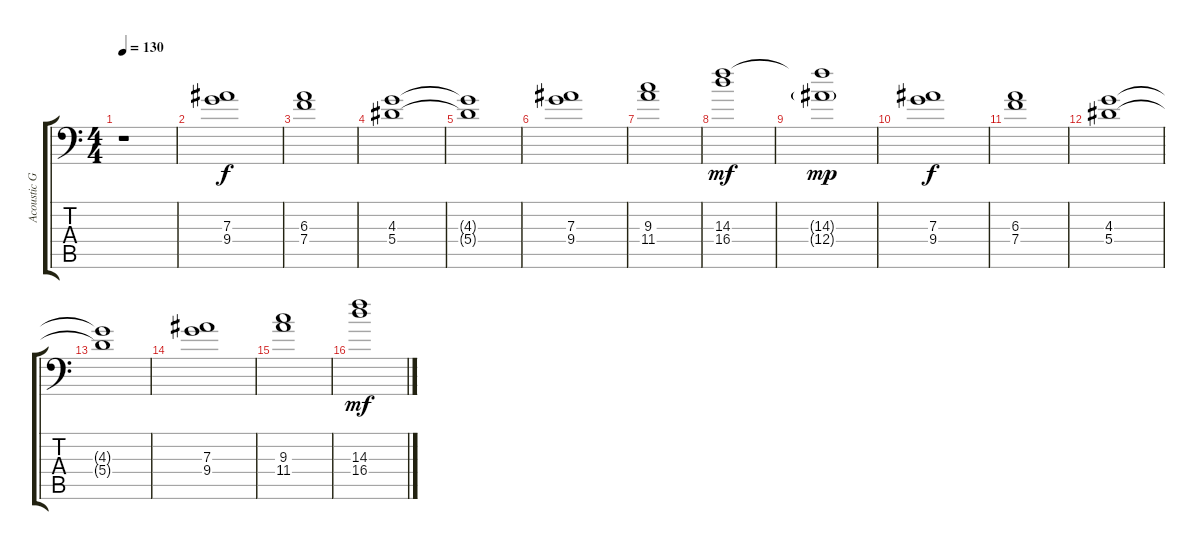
\track ("Acoustic Guitar" "Acoustic G") {instrument acousticguitarsteel}
\staff {score tabs}
\tuning (C4 G3 Eb3 Bb2 F2 Bb1) {hide}
\ts (4 4)
\tempo 130
\clef f4
\ks c
r.1{dy f} |
(7.3 9.4).1 |
(6.3 7.4).1 |
(4.3 5.4).1 |
(4.3{t} 5.4{t}).1 |
(7.3 9.4).1 |
(9.3 11.4).1 |
(14.3 16.4).1{dy mf} |
(14.3{t} 12.4{g}).1{dy mp} |
(7.3 9.4).1{dy f} |
(6.3 7.4).1 |
(4.3 5.4).1 |
(4.3{t} 5.4{t}).1 |
(7.3 9.4).1 |
(9.3 11.4).1 |
(14.3 16.4).1{dy mf}
